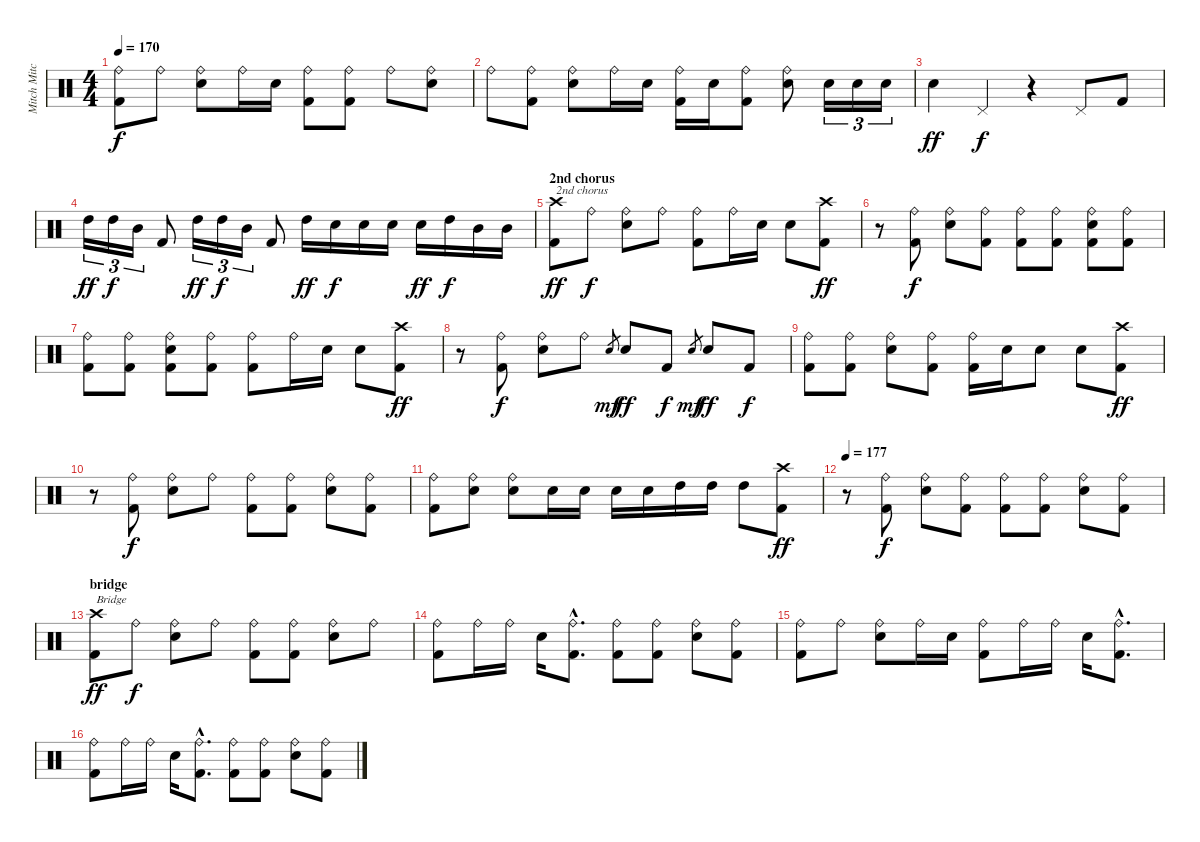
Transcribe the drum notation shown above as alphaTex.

\track ("Mitch Mitchell - Drums" "Mitch Mitc") {instrument percussion}
\staff {score}
\articulation defaults
\ts (4 4)
\tempo 170
\clef neutral
\ks c
("Ride (bell)" "Kick (hit) 2").8{dy f} "Ride (bell)".8 ("Ride (bell)" "Electric Snare (hit)").8 "Ride (bell)".16 "Electric Snare (hit)".16 ("Ride (bell)" "Kick (hit) 2").8 ("Ride (bell)" "Kick (hit) 2").8 "Ride (bell)".8 ("Ride (bell)" "Electric Snare (hit)").8 |
"Ride (bell)".8 ("Ride (bell)" "Kick (hit) 2").8 ("Ride (bell)" "Electric Snare (hit)").8 "Ride (bell)".16 "Electric Snare (hit)".16 ("Ride (bell)" "Kick (hit) 2").16 "Electric Snare (hit)".16 ("Ride (bell)" "Kick (hit) 2").8 ("Ride (bell)" "Electric Snare (hit)").8 "Electric Snare (hit)".16{tu (3 2)} "Electric Snare (hit)".16{tu (3 2)} "Electric Snare (hit)".16{tu (3 2)} |
"Electric Snare (hit)".4{dy ff} "Pedal Hi-Hat (hit)".4{dy f} r.4 "Pedal Hi-Hat (hit)".8 "Kick (hit) 2".8 |
"High Tom (hit)".16{tu (3 2) dy ff} "High Tom (hit)".16{tu (3 2) dy f} "Mid Tom (hit)".16{tu (3 2)} "Kick (hit) 2".8 "High Tom (hit)".16{tu (3 2) dy ff} "High Tom (hit)".16{tu (3 2) dy f} "Mid Tom (hit)".16{tu (3 2)} "Kick (hit) 2".8 "High Tom (hit)".16{dy ff} "Electric Snare (hit)".16{dy f} "Electric Snare (hit)".16 "Electric Snare (hit)".16 "Electric Snare (hit)".16{dy ff} "High Tom (hit)".16{dy f} "Mid Tom (hit)".16 "Mid Tom (hit)".16 |
\section ("" "2nd chorus")
("Crash high (hit)" "Kick (hit) 2").8{txt "2nd chorus" dy ff} "Ride (bell)".8{dy f} ("Ride (bell)" "Electric Snare (hit)").8 "Ride (bell)".8 ("Ride (bell)" "Kick (hit) 2").8 "Ride (bell)".16 "Electric Snare (hit)".16 "Electric Snare (hit)".8 ("Crash high (hit)" "Kick (hit) 2").8{dy ff} |
r.8 ("Ride (bell)" "Kick (hit) 2").8{dy f} ("Ride (bell)" "Electric Snare (hit)").8 ("Ride (bell)" "Kick (hit) 2").8 ("Ride (bell)" "Kick (hit) 2").8 ("Ride (bell)" "Kick (hit) 2").8 ("Ride (bell)" "Electric Snare (hit)" "Kick (hit) 2").8 ("Ride (bell)" "Kick (hit) 2").8 |
("Ride (bell)" "Kick (hit) 2").8 ("Ride (bell)" "Kick (hit) 2").8 ("Ride (bell)" "Electric Snare (hit)" "Kick (hit) 2").8 ("Ride (bell)" "Kick (hit) 2").8 ("Ride (bell)" "Kick (hit) 2").8 "Ride (bell)".16 "Electric Snare (hit)".16 "Electric Snare (hit)".8 ("Crash high (hit)" "Kick (hit) 2").8{dy ff} |
r.8 ("Ride (bell)" "Kick (hit) 2").8{dy f} ("Ride (bell)" "Electric Snare (hit)").8 "Ride (bell)".8 "Electric Snare (hit)".8{gr dy mf} "Electric Snare (hit)".8{dy ff} "Kick (hit) 2".8{dy f} "Electric Snare (hit)".8{gr dy mf} "Electric Snare (hit)".8{dy ff} "Kick (hit) 2".8{dy f} |
("Ride (bell)" "Kick (hit) 2").8 ("Ride (bell)" "Kick (hit) 2").8 ("Ride (bell)" "Electric Snare (hit)").8 ("Ride (bell)" "Kick (hit) 2").8 ("Ride (bell)" "Kick (hit) 2").16 "Electric Snare (hit)".16 "Electric Snare (hit)".8 "Electric Snare (hit)".8 ("Crash high (hit)" "Kick (hit) 2").8{dy ff} |
r.8 ("Ride (bell)" "Kick (hit) 2").8{dy f} ("Ride (bell)" "Electric Snare (hit)").8 "Ride (bell)".8 ("Ride (bell)" "Kick (hit) 2").8 ("Ride (bell)" "Kick (hit) 2").8 ("Ride (bell)" "Electric Snare (hit)").8 ("Ride (bell)" "Kick (hit) 2").8 |
("Ride (bell)" "Kick (hit) 2").8 ("Ride (bell)" "Electric Snare (hit)").8 ("Ride (bell)" "Electric Snare (hit)").8 "Electric Snare (hit)".16 "Electric Snare (hit)".16 "Electric Snare (hit)".16 "Electric Snare (hit)".16 "High Tom (hit)".16 "High Tom (hit)".16 "High Tom (hit)".8 ("Crash high (hit)" "Kick (hit) 2").8{dy ff} |
\tempo 177
r.8 ("Ride (bell)" "Kick (hit) 2").8{dy f} ("Ride (bell)" "Electric Snare (hit)").8 ("Ride (bell)" "Kick (hit) 2").8 ("Ride (bell)" "Kick (hit) 2").8 ("Ride (bell)" "Kick (hit) 2").8 ("Ride (bell)" "Electric Snare (hit)").8 ("Ride (bell)" "Kick (hit) 2").8 |
\section ("" "bridge")
("Crash high (hit)" "Kick (hit) 2").8{txt "Bridge" dy ff} "Ride (bell)".8{dy f} ("Ride (bell)" "Electric Snare (hit)").8 "Ride (bell)".8 ("Ride (bell)" "Kick (hit) 2").8 ("Ride (bell)" "Kick (hit) 2").8 ("Ride (bell)" "Electric Snare (hit)").8 "Ride (bell)".8 |
("Ride (bell)" "Kick (hit) 2").8 "Ride (bell)".16 "Ride (bell)".16 "Electric Snare (hit)".16 ("Ride (bell)"{hac} "Kick (hit) 2"{hac}).8{d} ("Ride (bell)" "Kick (hit) 2").8 ("Ride (bell)" "Kick (hit) 2").8 ("Ride (bell)" "Electric Snare (hit)").8 ("Ride (bell)" "Kick (hit) 2").8 |
("Ride (bell)" "Kick (hit) 2").8 "Ride (bell)".8 ("Ride (bell)" "Electric Snare (hit)").8 "Ride (bell)".16 "Electric Snare (hit)".16 ("Ride (bell)" "Kick (hit) 2").8 "Ride (bell)".16 "Ride (bell)".16 "Electric Snare (hit)".16 ("Ride (bell)"{hac} "Kick (hit) 2"{hac}).8{d} |
("Ride (bell)" "Kick (hit) 2").8 "Ride (bell)".16 "Ride (bell)".16 "Electric Snare (hit)".16 ("Ride (bell)"{hac} "Kick (hit) 2"{hac}).8{d} ("Ride (bell)" "Kick (hit) 2").8 ("Ride (bell)" "Kick (hit) 2").8 ("Ride (bell)" "Electric Snare (hit)").8 ("Ride (bell)" "Kick (hit) 2").8
